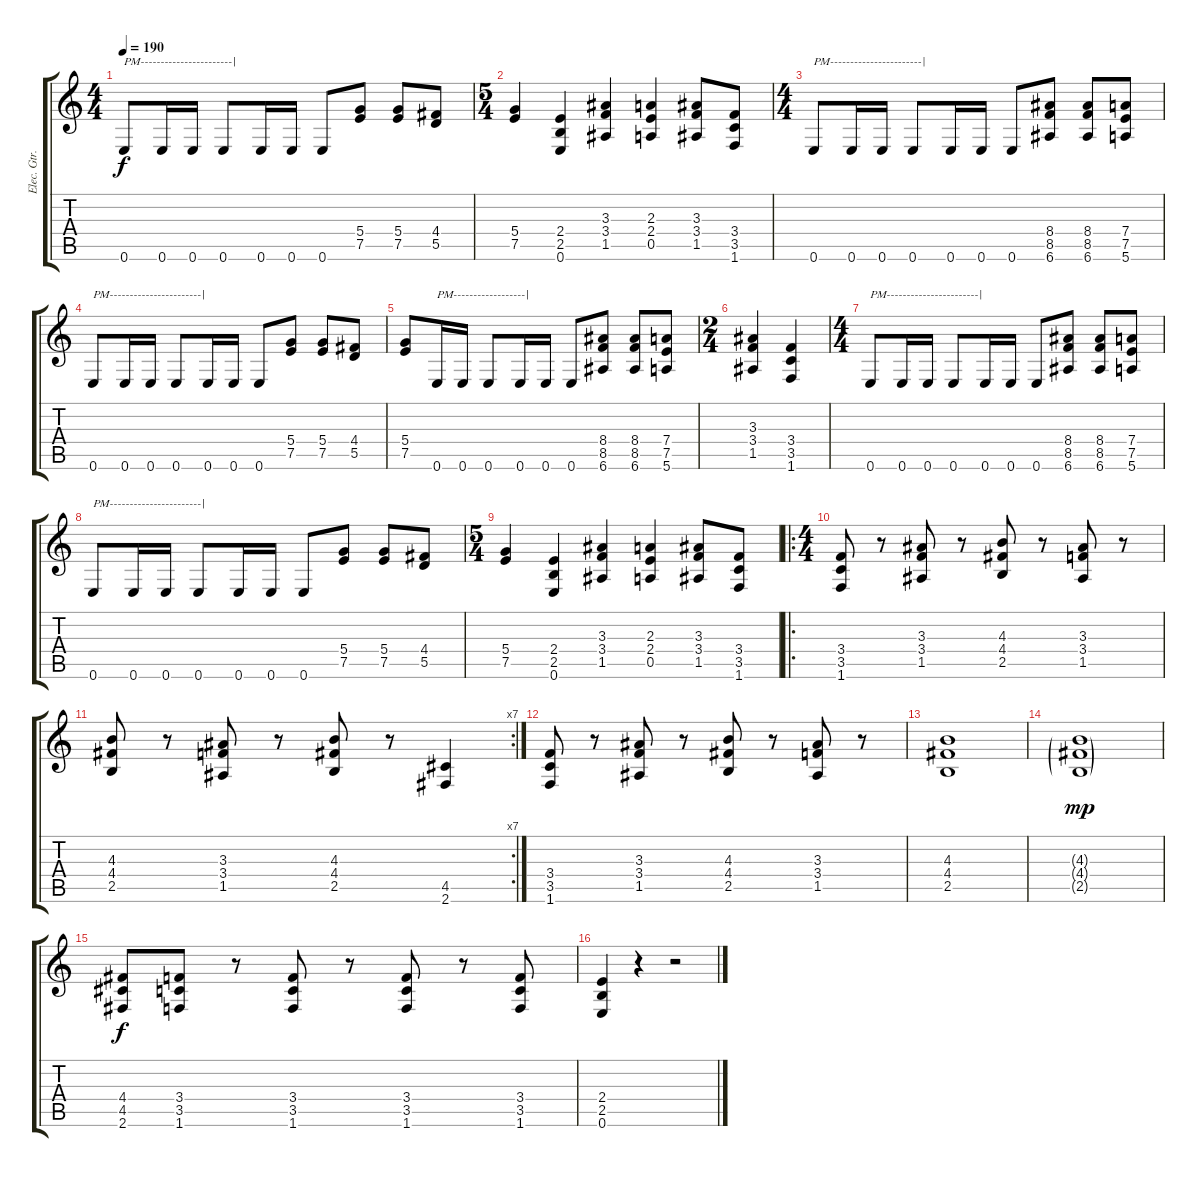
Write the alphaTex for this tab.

\track ("Elec. Gtr. II(w solos)" "Elec. Gtr.") {instrument distortionguitar}
\staff {score tabs}
\tuning (E4 B3 G3 D3 A2 E2) {hide}
\ts (4 4)
\tempo 190
\clef g2
\ks c
0.6.8{txt "PM-----------------------|" dy f} 0.6.16 0.6.16 0.6.8 0.6.16 0.6.16 0.6.8 (5.4 7.5).8 (5.4 7.5).8 (4.4 5.5).8 |
\ts (5 4)
(5.4 7.5).4 (2.4 2.5 0.6).4 (3.3 3.4 1.5).4 (2.3 2.4 0.5).4 (3.3 3.4 1.5).8 (3.4 3.5 1.6).8 |
\ts (4 4)
0.6.8{txt "PM-----------------------|"} 0.6.16 0.6.16 0.6.8 0.6.16 0.6.16 0.6.8 (8.4 8.5 6.6).8 (8.4 8.5 6.6).8 (7.4 7.5 5.6).8 |
0.6.8{txt "PM-----------------------|"} 0.6.16 0.6.16 0.6.8 0.6.16 0.6.16 0.6.8 (5.4 7.5).8 (5.4 7.5).8 (4.4 5.5).8 |
(5.4 7.5).8 0.6.16{txt "PM------------------|"} 0.6.16 0.6.8 0.6.16 0.6.16 0.6.8 (8.4 8.5 6.6).8 (8.4 8.5 6.6).8 (7.4 7.5 5.6).8 |
\ts (2 4)
(3.3 3.4 1.5).4 (3.4 3.5 1.6).4 |
\ts (4 4)
0.6.8{txt "PM-----------------------|"} 0.6.16 0.6.16 0.6.8 0.6.16 0.6.16 0.6.8 (8.4 8.5 6.6).8 (8.4 8.5 6.6).8 (7.4 7.5 5.6).8 |
0.6.8{txt "PM-----------------------|"} 0.6.16 0.6.16 0.6.8 0.6.16 0.6.16 0.6.8 (5.4 7.5).8 (5.4 7.5).8 (4.4 5.5).8 |
\ts (5 4)
(5.4 7.5).4 (2.4 2.5 0.6).4 (3.3 3.4 1.5).4 (2.3 2.4 0.5).4 (3.3 3.4 1.5).8 (3.4 3.5 1.6).8 |
\ro
\ts (4 4)
(3.4 3.5 1.6).8 r.8 (3.3 3.4 1.5).8 r.8 (4.3 4.4 2.5).8 r.8 (3.3 3.4 1.5).8 r.8 |
\rc 7
(4.3 4.4 2.5).8 r.8 (3.3 3.4 1.5).8 r.8 (4.3 4.4 2.5).8 r.8 (4.5 2.6).4 |
(3.4 3.5 1.6).8 r.8 (3.3 3.4 1.5).8 r.8 (4.3 4.4 2.5).8 r.8 (3.3 3.4 1.5).8 r.8 |
(4.3 4.4 2.5).1 |
(4.3{g} 4.4{g} 2.5{g}).1{dy mp} |
(4.4 4.5 2.6).8{dy f} (3.4 3.5 1.6).8 r.8 (3.4 3.5 1.6).8 r.8 (3.4 3.5 1.6).8 r.8 (3.4 3.5 1.6).8 |
(2.4 2.5 0.6).4 r.4 r.2
